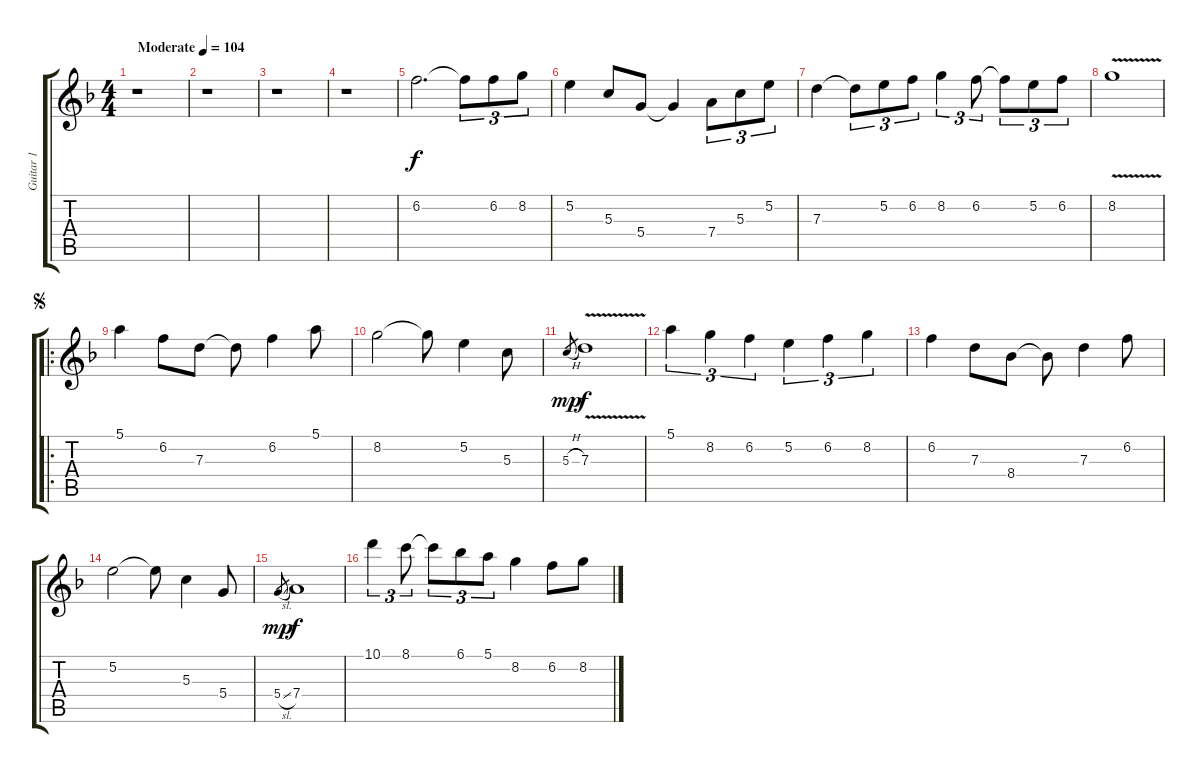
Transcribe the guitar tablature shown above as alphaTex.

\track ("Guitar 1" "Guitar 1") {instrument overdrivenguitar}
\staff {score tabs}
\tuning (E4 B3 G3 D3 A2 E2) {hide}
\ts (4 4)
\tempo (104 "Moderate")
\clef g2
\ks f
r.1{dy f instrument overdrivenguitar} |
r.1 |
r.1 |
r.1 |
6.2.2{d} 6.2{t}.8{tu (3 2)} 6.2.8{tu (3 2)} 8.2.8{tu (3 2)} |
5.2.4 5.3.8 5.4.8 5.4{t}.4 7.4.8{tu (3 2)} 5.3.8{tu (3 2)} 5.2.8{tu (3 2)} |
7.3.4 7.3{t}.8{tu (3 2)} 5.2.8{tu (3 2)} 6.2.8{tu (3 2)} 8.2.4{tu (3 2)} 6.2.8{tu (3 2)} 6.2{t}.8{tu (3 2)} 5.2.8{tu (3 2)} 6.2.8{tu (3 2)} |
8.2{v}.1 |
\ro
\jump segno
5.1.4 6.2.8 7.3.8 7.3{t}.8 6.2.4 5.1.8 |
8.2.2 8.2{t}.8 5.2.4 5.3.8 |
5.3{h}.8{gr dy mp} 7.3{v}.1{dy f} |
5.1.4{tu (3 2)} 8.2.4{tu (3 2)} 6.2.4{tu (3 2)} 5.2.4{tu (3 2)} 6.2.4{tu (3 2)} 8.2.4{tu (3 2)} |
6.2.4 7.3.8 8.4.8 8.4{t}.8 7.3.4 6.2.8 |
5.2.2 5.2{t}.8 5.3.4 5.4.8 |
5.4{sl}.8{gr dy mp} 7.4.1{dy f} |
10.1.4{tu (3 2)} 8.1.8{tu (3 2)} 8.1{t}.8{tu (3 2)} 6.1.8{tu (3 2)} 5.1.8{tu (3 2)} 8.2.4 6.2.8 8.2.8
